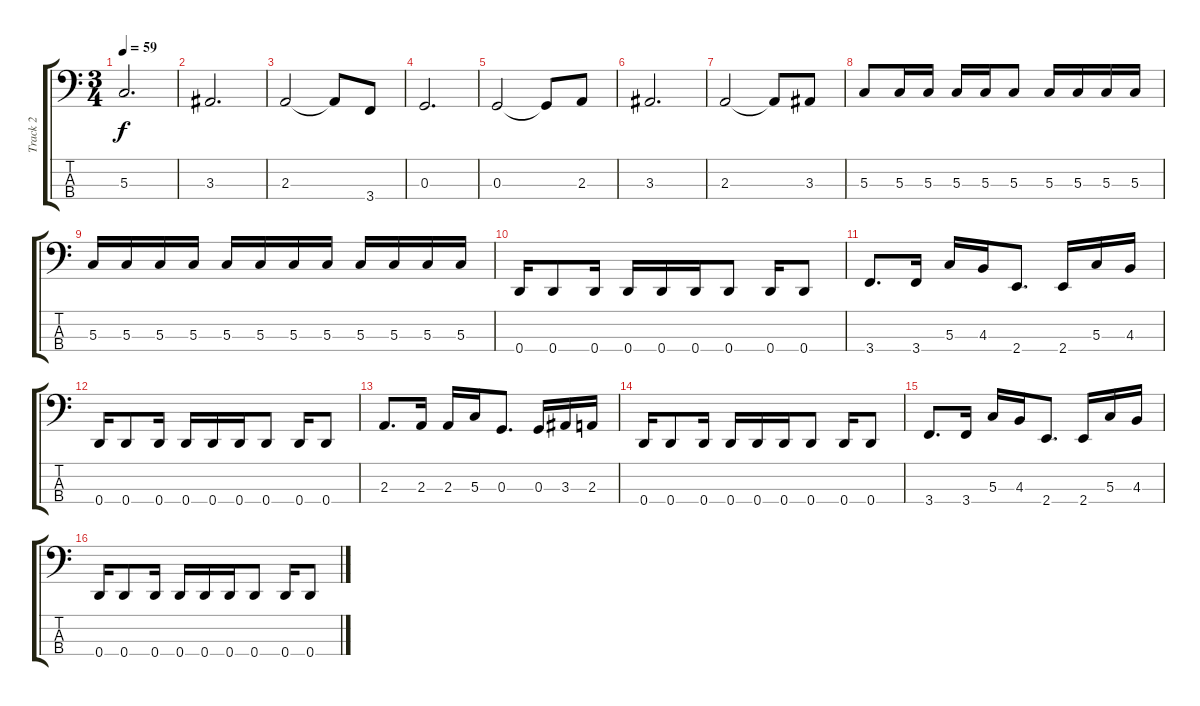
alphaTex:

\track ("Track 2" "Track 2") {instrument electricbassfinger}
\staff {score tabs}
\tuning (F2 C2 G1 D1) {hide}
\ts (3 4)
\tempo 59
\clef f4
\ks c
5.3.2{d dy f} |
3.3.2{d} |
2.3.2 2.3{t}.8 3.4.8 |
0.3.2{d} |
0.3.2 0.3{t}.8 2.3.8 |
3.3.2{d} |
2.3.2 2.3{t}.8 3.3.8 |
5.3.8 5.3.16 5.3.16 5.3.16 5.3.16 5.3.8 5.3.16 5.3.16 5.3.16 5.3.16 |
5.3.16 5.3.16 5.3.16 5.3.16 5.3.16 5.3.16 5.3.16 5.3.16 5.3.16 5.3.16 5.3.16 5.3.16 |
0.4.16 0.4.8 0.4.16 0.4.16 0.4.16 0.4.16 0.4.8 0.4.16 0.4.8 |
3.4.8{d} 3.4.16 5.3.16 4.3.16 2.4.8{d} 2.4.16 5.3.16 4.3.16 |
0.4.16 0.4.8 0.4.16 0.4.16 0.4.16 0.4.16 0.4.8 0.4.16 0.4.8 |
2.3.8{d} 2.3.16 2.3.16 5.3.16 0.3.8{d} 0.3.16 3.3.16 2.3.16 |
0.4.16 0.4.8 0.4.16 0.4.16 0.4.16 0.4.16 0.4.8 0.4.16 0.4.8 |
3.4.8{d} 3.4.16 5.3.16 4.3.16 2.4.8{d} 2.4.16 5.3.16 4.3.16 |
0.4.16 0.4.8 0.4.16 0.4.16 0.4.16 0.4.16 0.4.8 0.4.16 0.4.8
